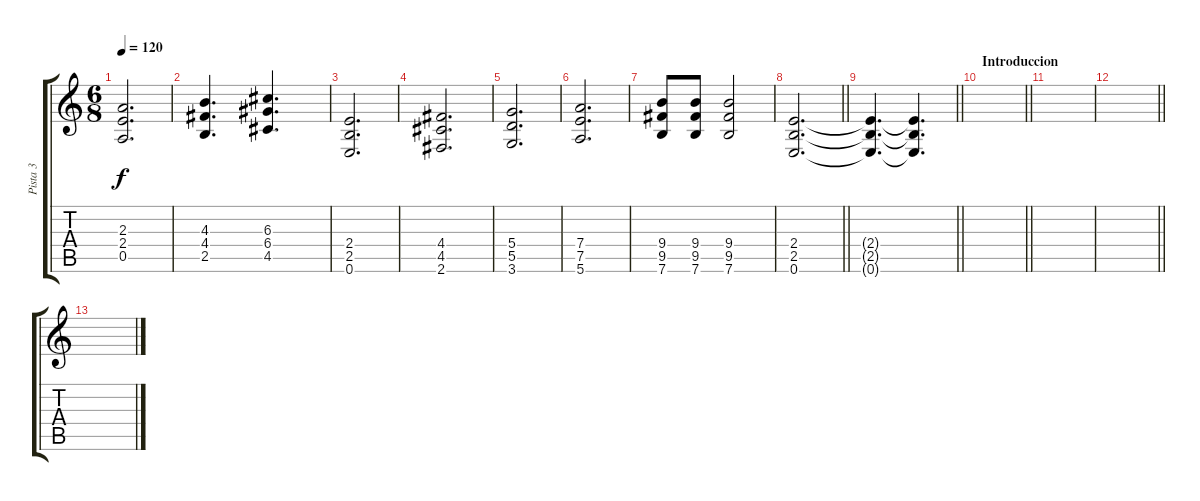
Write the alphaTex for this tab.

\track ("Pista 3" "Pista 3") {instrument distortionguitar}
\staff {score tabs}
\tuning (E4 B3 G3 D3 A2 E2) {hide}
\ts (6 8)
\tempo 120
\clef g2
\ks c
(2.3 2.4 0.5).2{d dy f} |
(4.3 4.4 2.5).4{d} (6.3 6.4 4.5).4{d} |
(2.4 2.5 0.6).2{d} |
(4.4 4.5 2.6).2{d} |
(5.4 5.5 3.6).2{d} |
(7.4 7.5 5.6).2{d} |
(9.4 9.5 7.6).8 (9.4 9.5 7.6).8 (9.4 9.5 7.6).2 |
\barLineRight lightlight
(2.4 2.5 0.6).2{d} |
\section ("" "")
\barLineRight lightlight
(2.4{t} 2.5{t} 0.6{t}).4{d} (2.4{t} 2.5{t} 0.6{t}).4{d} |
\section ("" "Introduccion")
\barLineRight lightlight
|
\section ("" "")
|
\barLineRight lightlight
|
\section ("" "")
